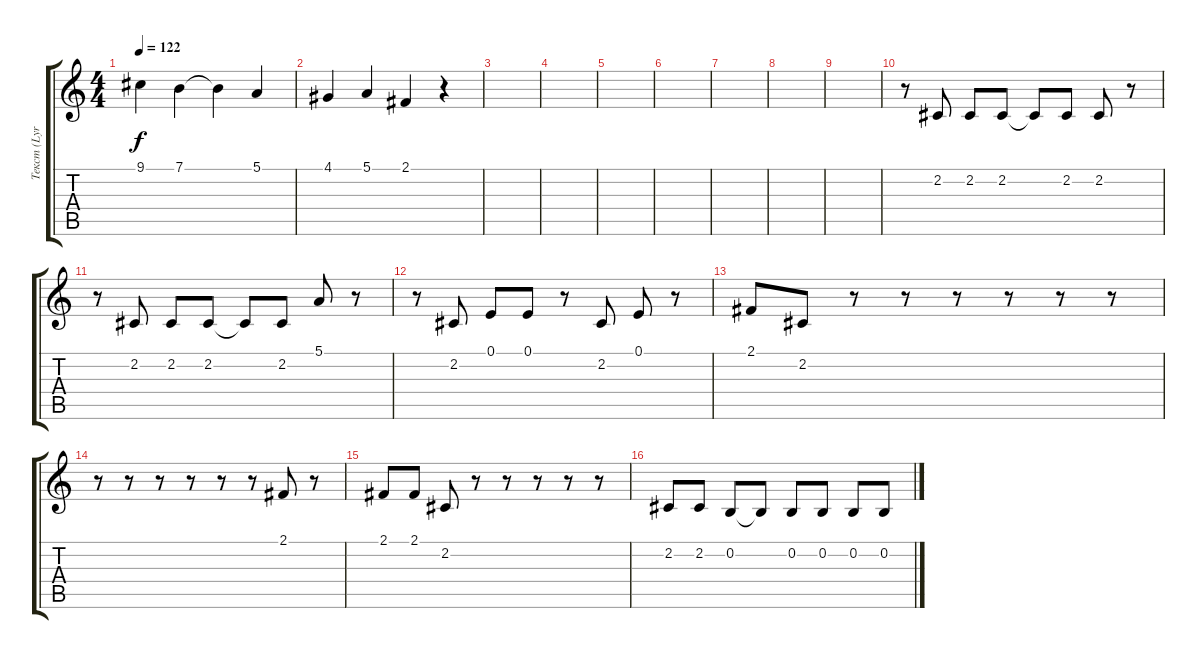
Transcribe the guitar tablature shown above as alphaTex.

\track ("Текст (Lyrics)" "Текст (Lyr") {instrument flute}
\staff {score tabs}
\tuning (E4 B3 G3 D3 A2 E2) {hide}
\ts (4 4)
\tempo 122
\clef g2
\ks c
9.1{t}.4{dy f} 7.1.4 7.1{t}.4 5.1.4 |
4.1.4 5.1.4 2.1.4 r.4 |
|
|
|
|
|
|
|
r.8 2.2.8 2.2.8 2.2.8 2.2{t}.8 2.2.8 2.2.8 r.8 |
r.8 2.2.8 2.2.8 2.2.8 2.2{t}.8 2.2.8 5.1.8 r.8 |
r.8 2.2.8 0.1.8 0.1.8 r.8 2.2.8 0.1.8 r.8 |
2.1.8 2.2.8 r.8 r.8 r.8 r.8 r.8 r.8 |
r.8 r.8 r.8 r.8 r.8 r.8 2.1.8 r.8 |
2.1.8 2.1.8 2.2.8 r.8 r.8 r.8 r.8 r.8 |
2.2.8 2.2.8 0.2.8 0.2{t}.8 0.2.8 0.2.8 0.2.8 0.2.8
